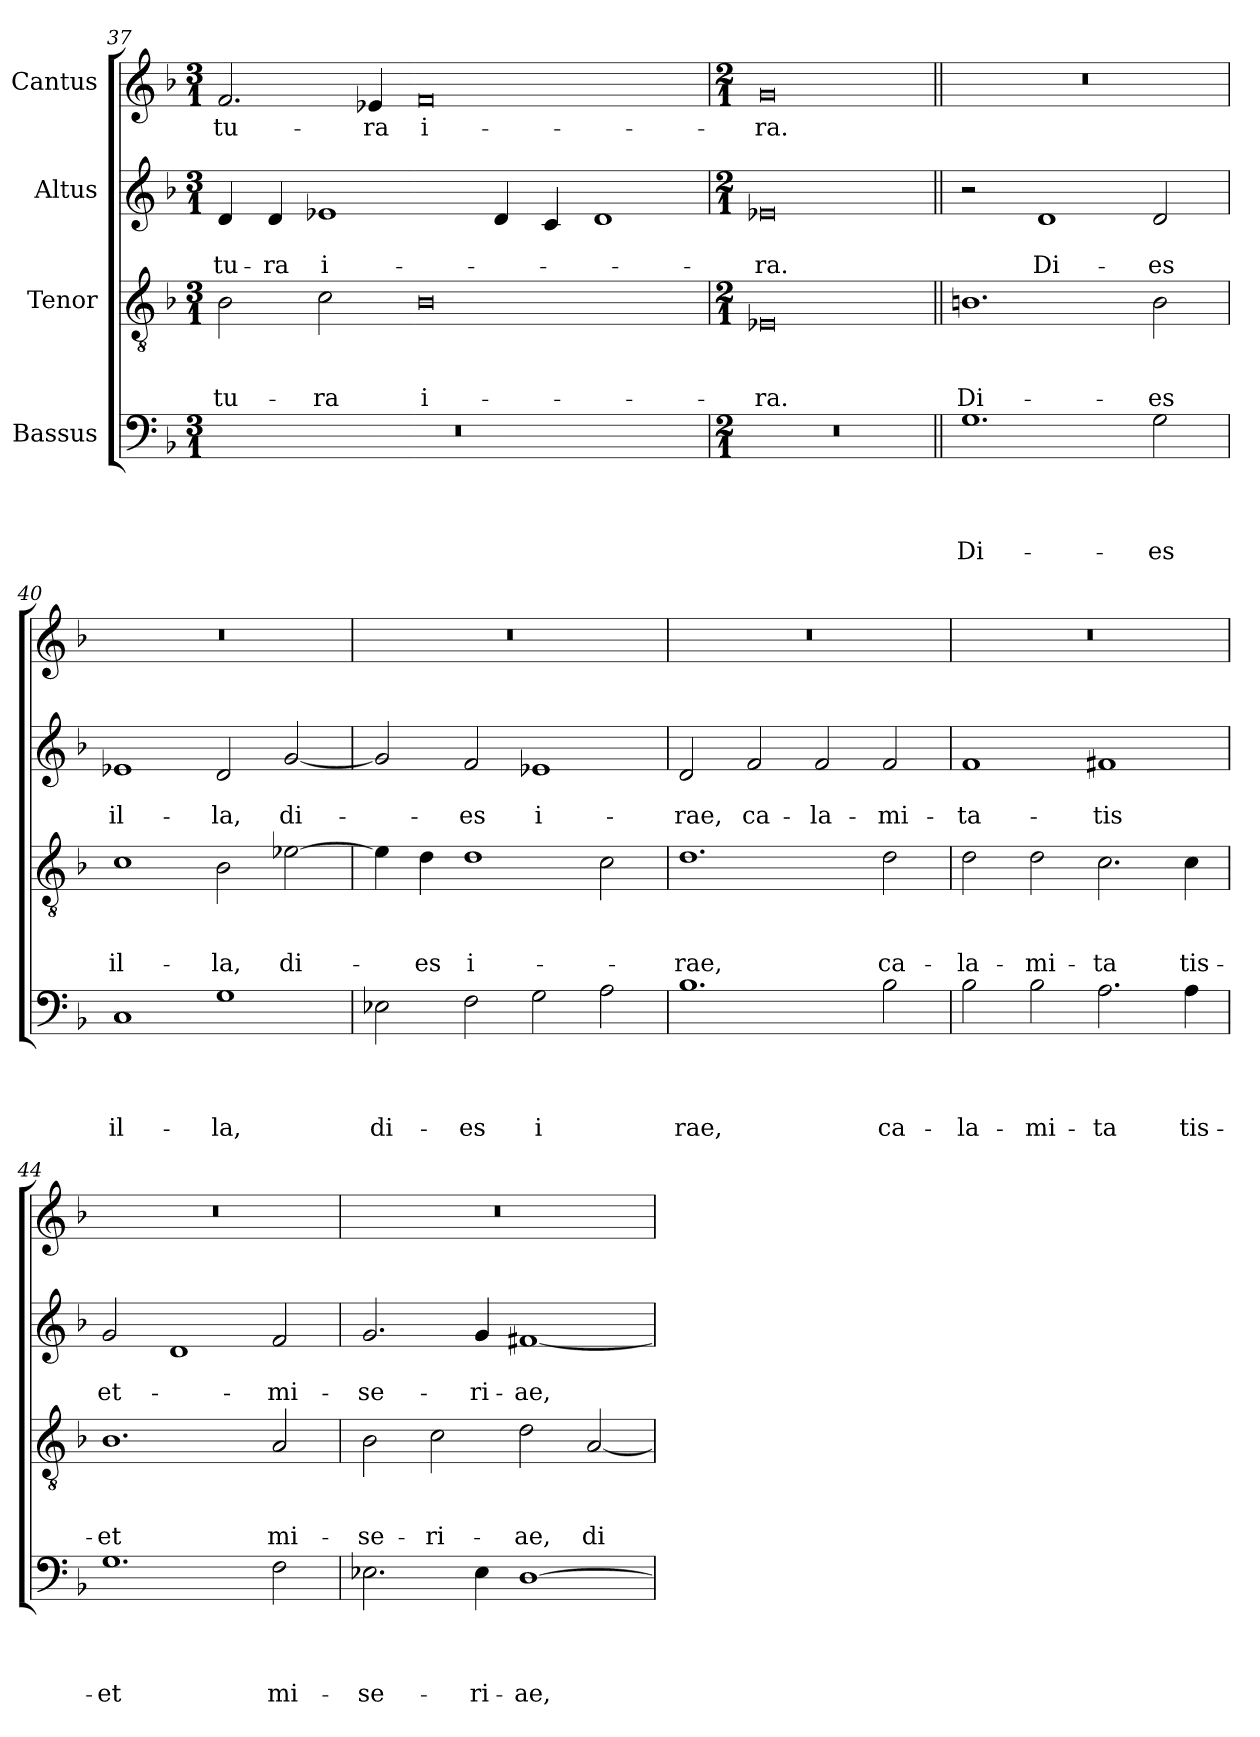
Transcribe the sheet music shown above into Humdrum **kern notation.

**kern	**text	**text	**text	**text	**kern	**text	**text	**text	**kern	**text	**text	**kern	**text
*part4	*part4	*part4	*part4	*part4	*part3	*part3	*part3	*part3	*part2	*part2	*part2	*part1	*part1
*staff4	*staff4	*staff4	*staff4	*staff4	*staff3	*staff3	*staff3	*staff3	*staff2	*staff2	*staff2	*staff1	*staff1
*I"Bassus	*	*	*	*	*I"Tenor	*	*	*	*I"Altus	*	*	*I"Cantus	*
!!LO:LB:g=z
*clefF4	*	*	*	*	*clefGv2	*	*	*	*clefG2	*	*	*clefG2	*
*k[b-]	*	*	*	*	*k[b-]	*	*	*	*k[b-]	*	*	*k[b-]	*
*F:	*	*	*	*	*F:	*	*	*	*F:	*	*	*F:	*
*M3/1	*	*	*	*	*M3/1	*	*	*	*M3/1	*	*	*M3/1	*
=37	=37	=37	=37	=37	=37	=37	=37	=37	=37	=37	=37	=37	=37
!	!	!	!	!	!	!	!	!LO:LY:b	!	!	!LO:LY:b	!	!LO:LY:b
0.r	.	.	.	.	2B-\	.	.	-tu-	4d/	.	tu-	2.f/	-tu-
!	!	!	!	!	!	!	!	!	!	!	!LO:LY:b	!	!
.	.	.	.	.	.	.	.	.	4d/	.	-ra	.	.
!	!	!	!	!	!	!	!	!LO:LY:b	!	!	!LO:LY:b	!	!
.	.	.	.	.	2c\	.	.	-ra	1e-X	.	i-	.	.
!	!	!	!	!	!	!	!	!	!	!	!	!	!LO:LY:b
.	.	.	.	.	.	.	.	.	.	.	.	4e-X/	-ra
!	!	!	!	!	!	!	!	!LO:LY:b	!	!	!	!	!LO:LY:b
.	.	.	.	.	0B-	.	.	i-	.	.	.	0f	i-
.	.	.	.	.	.	.	.	.	4d/	.	.	.	.
.	.	.	.	.	.	.	.	.	4c/	.	.	.	.
.	.	.	.	.	.	.	.	.	1d	.	.	.	.
!!LO:LB:g=z
=38	=38	=38	=38	=38	=38	=38	=38	=38	=38	=38	=38	=38	=38
*M2/1	*	*	*	*	*M2/1	*	*	*	*M2/1	*	*	*M2/1	*
!	!	!	!	!	!	!	!	!LO:LY:b	!	!	!LO:LY:b	!	!LO:LY:b
0r	.	.	.	.	0E-X	.	.	-ra.	0e-X	.	-ra.	0g	-ra.
=39||	=39||	=39||	=39||	=39||	=39||	=39||	=39||	=39||	=39||	=39||	=39||	=39||	=39||
!	!	!	!	!LO:LY:b	!	!	!	!LO:LY:b	!	!	!	!	!
1.G	.	.	.	Di-	1.Bn	.	.	Di-	2r	.	.	0r	.
!	!	!	!	!	!	!	!	!	!	!	!LO:LY:b	!	!
.	.	.	.	.	.	.	.	.	1d	.	Di-	.	.
!	!	!	!	!LO:LY:b	!	!	!	!LO:LY:b	!	!	!LO:LY:b	!	!
2G\	.	.	.	-es	2B\	.	.	-es	2d/	.	-es	.	.
=40	=40	=40	=40	=40	=40	=40	=40	=40	=40	=40	=40	=40	=40
!	!	!	!	!LO:LY:b	!	!	!	!LO:LY:b	!	!	!LO:LY:b	!	!
1C	.	.	.	il-	1c	.	.	il-	1e-X	.	il-	0r	.
!	!	!	!	!LO:LY:b	!	!	!	!LO:LY:b	!	!	!LO:LY:b	!	!
1G	.	.	.	-la,	2B-\	.	.	-la,	2d/	.	-la,	.	.
!	!	!	!	!	!	!	!	!LO:LY:b	!	!	!LO:LY:b	!	!
.	.	.	.	.	[>2e-X\	.	.	di-	[<2g/	.	di-	.	.
=41	=41	=41	=41	=41	=41	=41	=41	=41	=41	=41	=41	=41	=41
!	!	!	!	!LO:LY:b	!	!	!	!	!	!	!	!	!
2E-X\	.	.	.	di-	4e-\]	.	.	.	2g/]	.	.	0r	.
!	!	!	!	!	!	!	!	!LO:LY:b	!	!	!	!	!
.	.	.	.	.	4d\	.	.	-es	.	.	.	.	.
!	!	!	!	!LO:LY:b	!	!	!	!LO:LY:b	!	!	!LO:LY:b	!	!
2F\	.	.	.	-es	1d	.	.	i-	2f/	.	-es	.	.
!	!	!	!	!LO:LY:b	!	!	!	!	!	!	!LO:LY:b	!	!
2G\	.	.	.	i	.	.	.	.	1e-X	.	i-	.	.
2A\	.	.	.	.	2c\	.	.	.	.	.	.	.	.
=42	=42	=42	=42	=42	=42	=42	=42	=42	=42	=42	=42	=42	=42
!	!	!	!	!LO:LY:b	!	!	!	!LO:LY:b	!	!	!LO:LY:b	!	!
1.B-	.	.	.	rae,	1.d	.	.	-rae,	2d/	.	-rae,	0r	.
!	!	!	!	!	!	!	!	!	!	!	!LO:LY:b	!	!
.	.	.	.	.	.	.	.	.	2f/	.	ca-	.	.
!	!	!	!	!	!	!	!	!	!	!	!LO:LY:b	!	!
.	.	.	.	.	.	.	.	.	2f/	.	-la-	.	.
!	!	!	!	!LO:LY:b	!	!	!	!LO:LY:b	!	!	!LO:LY:b	!	!
2B-\	.	.	.	ca-	2d\	.	.	ca-	2f/	.	-mi-	.	.
!!LO:LB:g=z
=43	=43	=43	=43	=43	=43	=43	=43	=43	=43	=43	=43	=43	=43
!	!	!	!	!LO:LY:b	!	!	!	!LO:LY:b	!	!	!LO:LY:b	!	!
2B-\	.	.	.	-la-	2d\	.	.	-la-	1f	.	-ta-	0r	.
!	!	!	!	!LO:LY:b	!	!	!	!LO:LY:b	!	!	!	!	!
2B-\	.	.	.	-mi-	2d\	.	.	-mi-	.	.	.	.	.
!	!	!	!	!LO:LY:b	!	!	!	!LO:LY:b	!	!	!LO:LY:b	!	!
2.A\	.	.	.	-ta	2.c\	.	.	-ta	1f#X	.	-tis	.	.
!	!	!	!	!LO:LY:b	!	!	!	!LO:LY:b	!	!	!	!	!
4A\	.	.	.	tis-	4c\	.	.	tis-	.	.	.	.	.
!!LO:LB:g=z
=44	=44	=44	=44	=44	=44	=44	=44	=44	=44	=44	=44	=44	=44
!	!	!	!	!LO:LY:b	!	!	!	!LO:LY:b	!	!	!LO:LY:b	!	!
1.G	.	.	.	-et	1.B-	.	.	-et	2g/	.	et-	0r	.
.	.	.	.	.	.	.	.	.	1d	.	.	.	.
!	!	!	!	!LO:LY:b	!	!	!	!LO:LY:b	!	!	!LO:LY:b	!	!
2F\	.	.	.	mi-	2A/	.	.	mi-	2f/	.	-mi-	.	.
=45	=45	=45	=45	=45	=45	=45	=45	=45	=45	=45	=45	=45	=45
!	!	!	!	!LO:LY:b	!	!	!	!LO:LY:b	!	!	!LO:LY:b	!	!
2.E-X\	.	.	.	-se-	2B-\	.	.	-se-	2.g/	.	-se-	0r	.
!	!	!	!	!	!	!	!	!LO:LY:b	!	!	!	!	!
.	.	.	.	.	2c\	.	.	-ri-	.	.	.	.	.
!	!	!	!	!LO:LY:b	!	!	!	!	!	!	!LO:LY:b	!	!
4E-\	.	.	.	-ri-	.	.	.	.	4g/	.	-ri-	.	.
!	!	!	!	!LO:LY:b	!	!	!	!LO:LY:b	!	!	!LO:LY:b	!	!
[>1D	.	.	.	-ae,	2d\	.	.	-ae,	[<1f#X	.	-ae,	.	.
!	!	!	!	!	!	!	!	!LO:LY:b	!	!	!	!	!
.	.	.	.	.	[<2A/	.	.	di-	.	.	.	.	.
=	=	=	=	=	=	=	=	=	=	=	=	=	=
*-	*-	*-	*-	*-	*-	*-	*-	*-	*-	*-	*-	*-	*-
